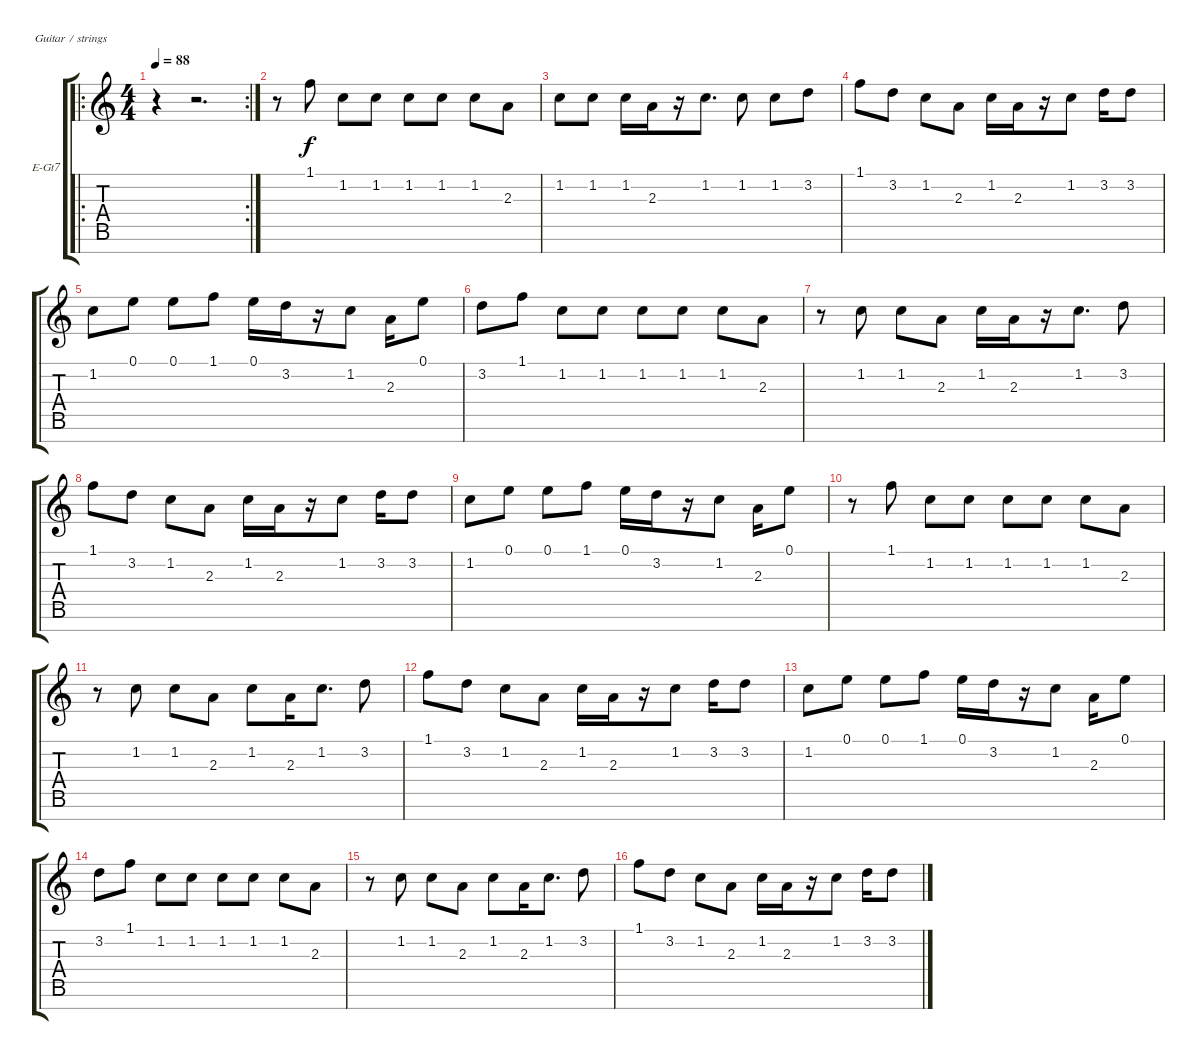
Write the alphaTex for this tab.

\bracketExtendMode groupsimilarinstruments
\firstSystemTrackNameOrientation horizontal
\otherSystemsTrackNameOrientation horizontal
\track ("Vocal" "E-Gt7") {instrument distortionguitar}
\staff {score tabs}
\tuning (E4 B3 G3 D3 A2 E2 B1)
\ro
\rc 2
\ts (4 4)
\tempo 88
\clef g2
\scale
0.485477
\ks c
r.4{dy f instrument distortionguitar} r.2{d} |
\scale
0.257261 r.8 1.1.8 1.2.8 1.2.8 1.2.8 1.2.8 1.2.8 2.3.8 |
\scale
0.257261 1.2.8 1.2.8 1.2.16 2.3.16 r.16 1.2.8{d} 1.2.8 1.2.8 3.2.8 |
\scale
0.333333 1.1.8 3.2.8 1.2.8 2.3.8 1.2.16 2.3.16 r.16 1.2.8 3.2.16 3.2.8 |
\scale
0.333333 1.2.8 0.1.8 0.1.8 1.1.8 0.1.16 3.2.16 r.16 1.2.8 2.3.16 0.1.8 |
\scale
0.333333 3.2.8 1.1.8 1.2.8 1.2.8 1.2.8 1.2.8 1.2.8 2.3.8 |
\scale
0.333333 r.8 1.2.8 1.2.8 2.3.8 1.2.16 2.3.16 r.16 1.2.8{d} 3.2.8 |
\scale
0.333333 1.1.8 3.2.8 1.2.8 2.3.8 1.2.16 2.3.16 r.16 1.2.8 3.2.16 3.2.8 |
\scale
0.333333 1.2.8 0.1.8 0.1.8 1.1.8 0.1.16 3.2.16 r.16 1.2.8 2.3.16 0.1.8 |
\scale
0.333333 r.8 1.1.8 1.2.8 1.2.8 1.2.8 1.2.8 1.2.8 2.3.8 |
\scale
0.333333 r.8 1.2.8 1.2.8 2.3.8 1.2.8 2.3.16 1.2.8{d} 3.2.8 |
\scale
0.333333 1.1.8 3.2.8 1.2.8 2.3.8 1.2.16 2.3.16 r.16 1.2.8 3.2.16 3.2.8 |
\scale
0.333333 1.2.8 0.1.8 0.1.8 1.1.8 0.1.16 3.2.16 r.16 1.2.8 2.3.16 0.1.8 |
\scale
0.333333 3.2.8 1.1.8 1.2.8 1.2.8 1.2.8 1.2.8 1.2.8 2.3.8 |
\scale
0.333333 r.8 1.2.8 1.2.8 2.3.8 1.2.8 2.3.16 1.2.8{d} 3.2.8 |
\scale
0.333333 1.1.8 3.2.8 1.2.8 2.3.8 1.2.16 2.3.16 r.16 1.2.8 3.2.16 3.2.8
